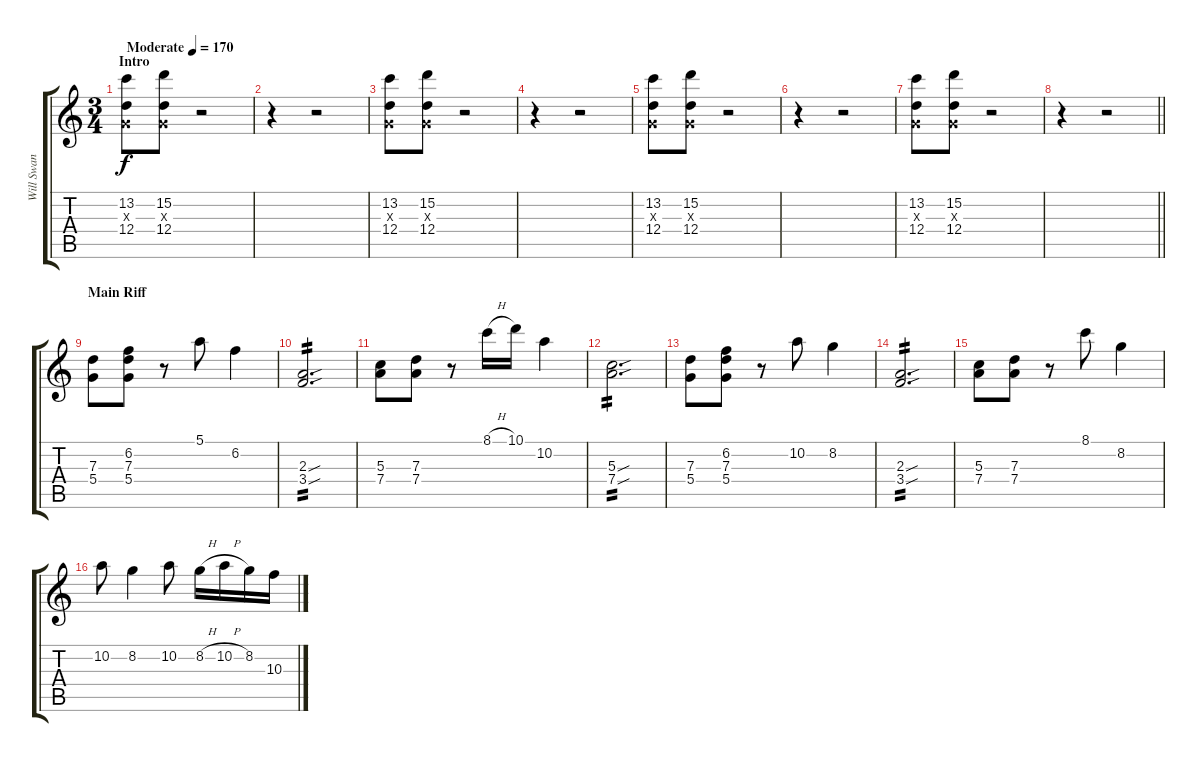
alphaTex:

\track ("Will Swan (Guitar L)" "Will Swan ") {instrument distortionguitar}
\staff {score tabs}
\tuning (E4 B3 G3 D3 A2 E2) {hide}
\ts (3 4)
\section ("" "Intro")
\tempo (170 "Moderate")
\clef g2
\ks c
(13.2 0.3{x} 12.4).8{dy f instrument distortionguitar} (15.2 0.3{x} 12.4).8 r.2 |
r.4 r.2 |
(13.2 0.3{x} 12.4).8 (15.2 0.3{x} 12.4).8 r.2 |
r.4 r.2 |
(13.2 0.3{x} 12.4).8 (15.2 0.3{x} 12.4).8 r.2 |
r.4 r.2 |
(13.2 0.3{x} 12.4).8 (15.2 0.3{x} 12.4).8 r.2 |
\barLineRight lightlight
r.4 r.2 |
\section ("" "Main Riff")
(7.3 5.4).8 (6.2 7.3 5.4).8 r.8 5.1.8 6.2.4 |
(2.3{sou} 3.4{sou}).2{d tp 2} |
(5.3 7.4).8 (7.3 7.4).8 r.8 8.1{h}.16 10.1.16 10.2.4 |
(5.3{sou} 7.4{sou}).2{d tp 2} |
(7.3 5.4).8 (6.2 7.3 5.4).8 r.8 10.2.8 8.2.4 |
(2.3{sou} 3.4{sou}).2{d tp 2} |
(5.3 7.4).8 (7.3 7.4).8 r.8 8.1.8 8.2.4 |
10.2.8 8.2.4 10.2.8 8.2{h}.16 10.2{h}.16 8.2.16 10.3.16
